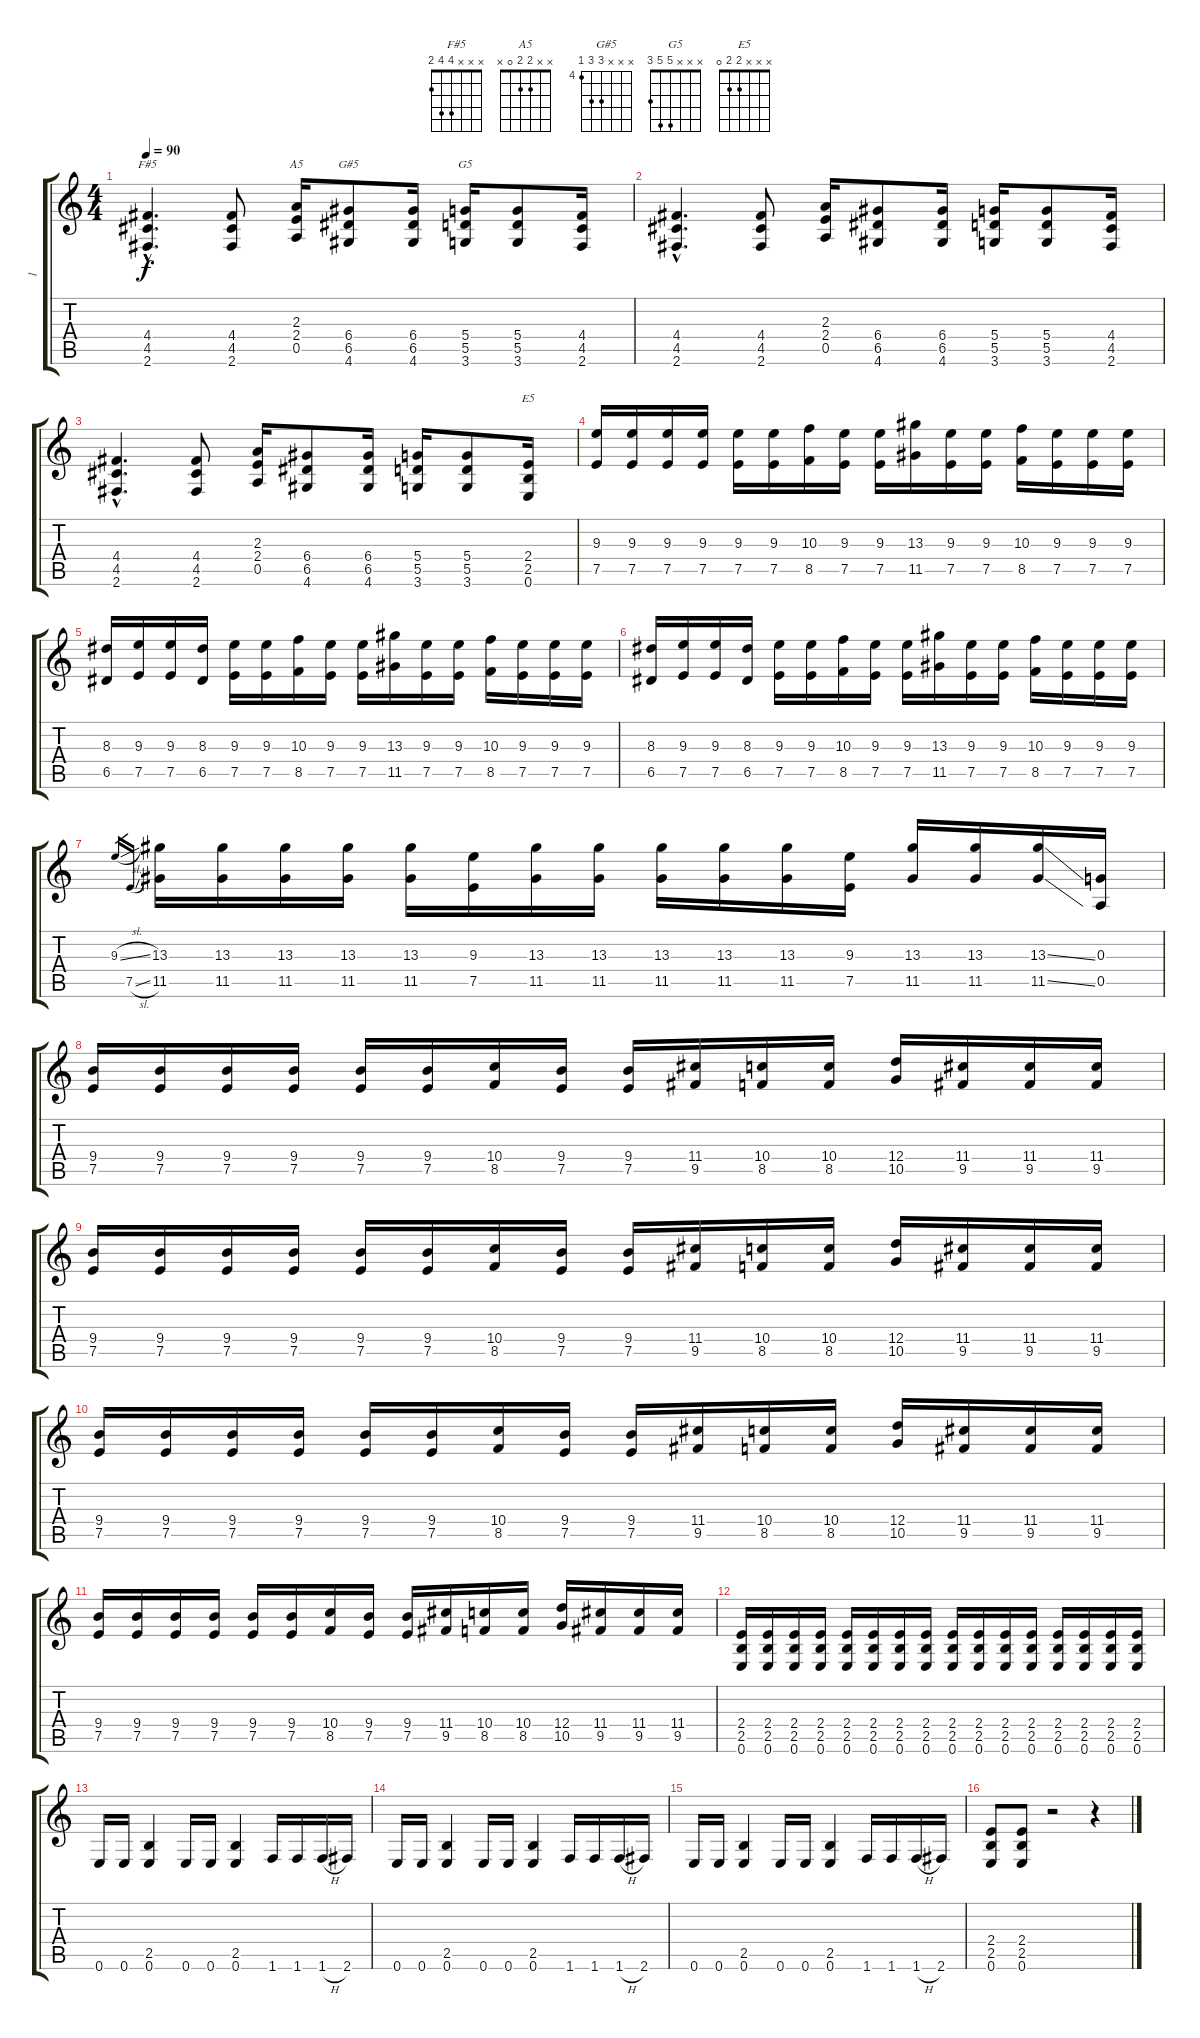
\track ("1" "1") {instrument distortionguitar}
\staff {score tabs}
\tuning (E4 B3 G3 D3 A2 E2) {hide}
\chord ("F#5" x x x 4 4 2)
\chord ("A5" x x 2 2 0 x)
\chord ("G#5" x x x 6 6 4) {firstfret 4}
\chord ("G5" x x x 5 5 3)
\chord ("E5" x x x 2 2 0)
\ts (4 4)
\tempo 90
\clef g2
\ks c
(4.4{hac} 4.5{hac} 2.6{hac}).4{d ch "F#5" dy f} (4.4 4.5 2.6).8 (2.3 2.4 0.5).16{ch "A5"} (6.4 6.5 4.6).8{ch "G#5"} (6.4 6.5 4.6).16 (5.4 5.5 3.6).16{ch "G5"} (5.4 5.5 3.6).8 (4.4 4.5 2.6).16 |
(4.4{hac} 4.5{hac} 2.6{hac}).4{d} (4.4 4.5 2.6).8 (2.3 2.4 0.5).16 (6.4 6.5 4.6).8 (6.4 6.5 4.6).16 (5.4 5.5 3.6).16 (5.4 5.5 3.6).8 (4.4 4.5 2.6).16 |
(4.4{hac} 4.5{hac} 2.6{hac}).4{d} (4.4 4.5 2.6).8 (2.3 2.4 0.5).16 (6.4 6.5 4.6).8 (6.4 6.5 4.6).16 (5.4 5.5 3.6).16 (5.4 5.5 3.6).8 (2.4 2.5 0.6).16{ch "E5"} |
(9.3 7.5).16 (9.3 7.5).16 (9.3 7.5).16 (9.3 7.5).16 (9.3 7.5).16 (9.3 7.5).16 (10.3 8.5).16 (9.3 7.5).16 (9.3 7.5).16 (13.3 11.5).16 (9.3 7.5).16 (9.3 7.5).16 (10.3 8.5).16 (9.3 7.5).16 (9.3 7.5).16 (9.3 7.5).16 |
(8.3 6.5).16 (9.3 7.5).16 (9.3 7.5).16 (8.3 6.5).16 (9.3 7.5).16 (9.3 7.5).16 (10.3 8.5).16 (9.3 7.5).16 (9.3 7.5).16 (13.3 11.5).16 (9.3 7.5).16 (9.3 7.5).16 (10.3 8.5).16 (9.3 7.5).16 (9.3 7.5).16 (9.3 7.5).16 |
(8.3 6.5).16 (9.3 7.5).16 (9.3 7.5).16 (8.3 6.5).16 (9.3 7.5).16 (9.3 7.5).16 (10.3 8.5).16 (9.3 7.5).16 (9.3 7.5).16 (13.3 11.5).16 (9.3 7.5).16 (9.3 7.5).16 (10.3 8.5).16 (9.3 7.5).16 (9.3 7.5).16 (9.3 7.5).16 |
9.3{sl}.16{gr} 7.5{sl}.16{gr} (13.3 11.5).16 (13.3 11.5).16 (13.3 11.5).16 (13.3 11.5).16 (13.3 11.5).16 (9.3 7.5).16 (13.3 11.5).16 (13.3 11.5).16 (13.3 11.5).16 (13.3 11.5).16 (13.3 11.5).16 (9.3 7.5).16 (13.3 11.5).16 (13.3 11.5).16 (13.3{ss} 11.5{ss}).16 (0.3 0.5).16 |
(9.4 7.5).16 (9.4 7.5).16 (9.4 7.5).16 (9.4 7.5).16 (9.4 7.5).16 (9.4 7.5).16 (10.4 8.5).16 (9.4 7.5).16 (9.4 7.5).16 (11.4 9.5).16 (10.4 8.5).16 (10.4 8.5).16 (12.4 10.5).16 (11.4 9.5).16 (11.4 9.5).16 (11.4 9.5).16 |
(9.4 7.5).16 (9.4 7.5).16 (9.4 7.5).16 (9.4 7.5).16 (9.4 7.5).16 (9.4 7.5).16 (10.4 8.5).16 (9.4 7.5).16 (9.4 7.5).16 (11.4 9.5).16 (10.4 8.5).16 (10.4 8.5).16 (12.4 10.5).16 (11.4 9.5).16 (11.4 9.5).16 (11.4 9.5).16 |
(9.4 7.5).16 (9.4 7.5).16 (9.4 7.5).16 (9.4 7.5).16 (9.4 7.5).16 (9.4 7.5).16 (10.4 8.5).16 (9.4 7.5).16 (9.4 7.5).16 (11.4 9.5).16 (10.4 8.5).16 (10.4 8.5).16 (12.4 10.5).16 (11.4 9.5).16 (11.4 9.5).16 (11.4 9.5).16 |
(9.4 7.5).16 (9.4 7.5).16 (9.4 7.5).16 (9.4 7.5).16 (9.4 7.5).16 (9.4 7.5).16 (10.4 8.5).16 (9.4 7.5).16 (9.4 7.5).16 (11.4 9.5).16 (10.4 8.5).16 (10.4 8.5).16 (12.4 10.5).16 (11.4 9.5).16 (11.4 9.5).16 (11.4 9.5).16 |
(2.4 2.5 0.6).16 (2.4 2.5 0.6).16 (2.4 2.5 0.6).16 (2.4 2.5 0.6).16 (2.4 2.5 0.6).16 (2.4 2.5 0.6).16 (2.4 2.5 0.6).16 (2.4 2.5 0.6).16 (2.4 2.5 0.6).16 (2.4 2.5 0.6).16 (2.4 2.5 0.6).16 (2.4 2.5 0.6).16 (2.4 2.5 0.6).16 (2.4 2.5 0.6).16 (2.4 2.5 0.6).16 (2.4 2.5 0.6).16 |
0.6.16 0.6.16 (2.5 0.6).4 0.6.16 0.6.16 (2.5 0.6).4 1.6.16 1.6.16 1.6{h}.16 2.6.16 |
0.6.16 0.6.16 (2.5 0.6).4 0.6.16 0.6.16 (2.5 0.6).4 1.6.16 1.6.16 1.6{h}.16 2.6.16 |
0.6.16 0.6.16 (2.5 0.6).4 0.6.16 0.6.16 (2.5 0.6).4 1.6.16 1.6.16 1.6{h}.16 2.6.16 |
(2.4 2.5 0.6).8 (2.4 2.5 0.6).8 r.2 r.4
